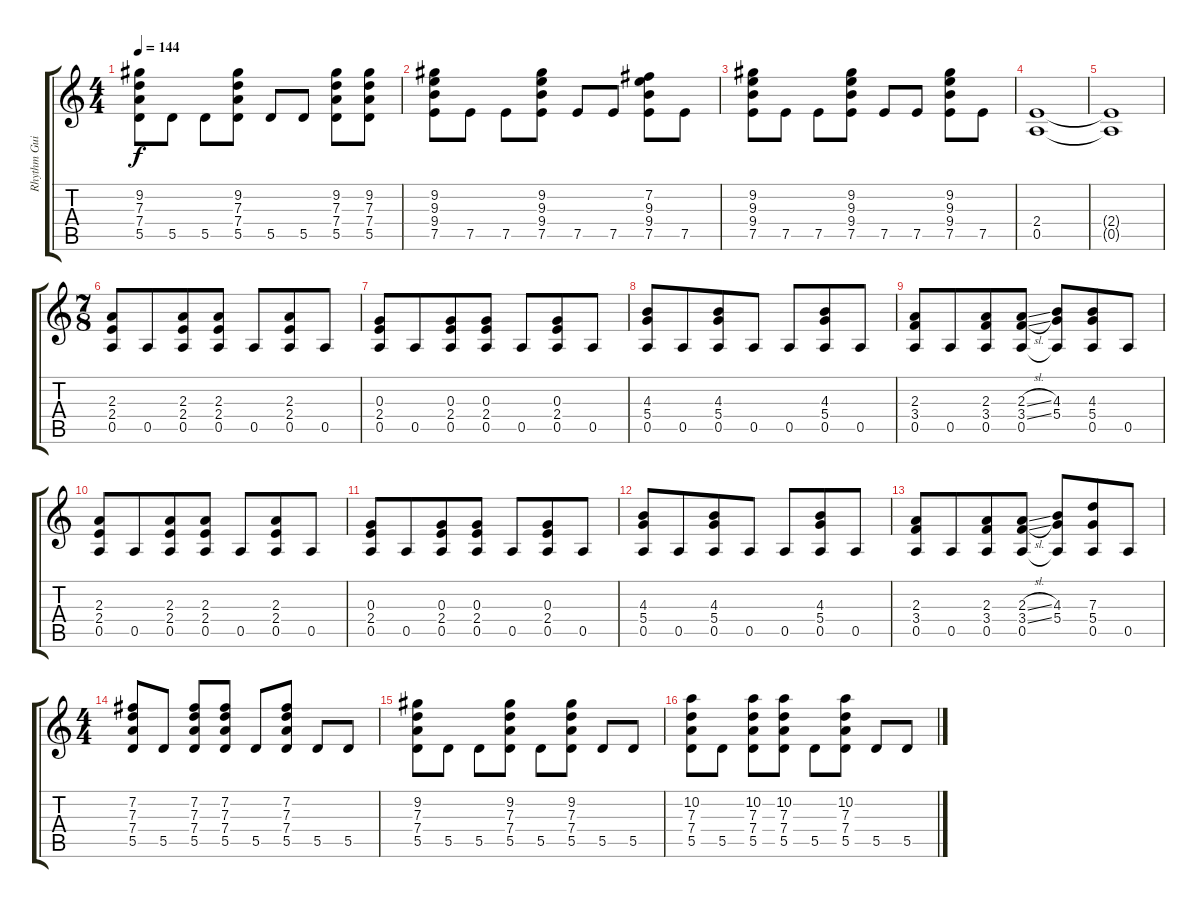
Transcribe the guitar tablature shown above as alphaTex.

\track ("Rhythm Guitar Left" "Rhythm Gui") {instrument distortionguitar}
\staff {score tabs}
\tuning (E4 B3 G3 D3 A2 E2) {hide}
\ts (4 4)
\tempo 144
\clef g2
\ks c
(9.2 7.3 7.4 5.5).8{dy f} 5.5.8 5.5.8 (9.2 7.3 7.4 5.5).8 5.5.8 5.5.8 (9.2 7.3 7.4 5.5).8 (9.2 7.3 7.4 5.5).8 |
(9.2 9.3 9.4 7.5).8 7.5.8 7.5.8 (9.2 9.3 9.4 7.5).8 7.5.8 7.5.8 (7.2 9.3 9.4 7.5).8 7.5.8 |
(9.2 9.3 9.4 7.5).8 7.5.8 7.5.8 (9.2 9.3 9.4 7.5).8 7.5.8 7.5.8 (9.2 9.3 9.4 7.5).8 7.5.8 |
\section ("" "")
(2.4 0.5).1 |
(2.4{t} 0.5{t}).1 |
\ts (7 8)
(2.3 2.4 0.5).8 0.5.8 (2.3 2.4 0.5).8 (2.3 2.4 0.5).8 0.5.8 (2.3 2.4 0.5).8 0.5.8 |
(0.3 2.4 0.5).8 0.5.8 (0.3 2.4 0.5).8 (0.3 2.4 0.5).8 0.5.8 (0.3 2.4 0.5).8 0.5.8 |
(4.3 5.4 0.5).8 0.5.8 (4.3 5.4 0.5).8 0.5.8 0.5.8 (4.3 5.4 0.5).8 0.5.8 |
(2.3 3.4 0.5).8 0.5.8 (2.3 3.4 0.5).8 (2.3{sl} 3.4{sl} 0.5).8 (4.3 5.4 0.5{t}).8 (4.3 5.4 0.5).8 0.5.8 |
(2.3 2.4 0.5).8 0.5.8 (2.3 2.4 0.5).8 (2.3 2.4 0.5).8 0.5.8 (2.3 2.4 0.5).8 0.5.8 |
(0.3 2.4 0.5).8 0.5.8 (0.3 2.4 0.5).8 (0.3 2.4 0.5).8 0.5.8 (0.3 2.4 0.5).8 0.5.8 |
(4.3 5.4 0.5).8 0.5.8 (4.3 5.4 0.5).8 0.5.8 0.5.8 (4.3 5.4 0.5).8 0.5.8 |
(2.3 3.4 0.5).8 0.5.8 (2.3 3.4 0.5).8 (2.3{sl} 3.4{sl} 0.5).8 (4.3 5.4 0.5{t}).8 (7.3 5.4 0.5).8 0.5.8 |
\ts (4 4)
\section ("" "")
(7.2 7.3 7.4 5.5).8 5.5.8 (7.2 7.3 7.4 5.5).8 (7.2 7.3 7.4 5.5).8 5.5.8 (7.2 7.3 7.4 5.5).8 5.5.8 5.5.8 |
(9.2 7.3 7.4 5.5).8 5.5.8 5.5.8 (9.2 7.3 7.4 5.5).8 5.5.8 (9.2 7.3 7.4 5.5).8 5.5.8 5.5.8 |
(10.2 7.3 7.4 5.5).8 5.5.8 (10.2 7.3 7.4 5.5).8 (10.2 7.3 7.4 5.5).8 5.5.8 (10.2 7.3 7.4 5.5).8 5.5.8 5.5.8
